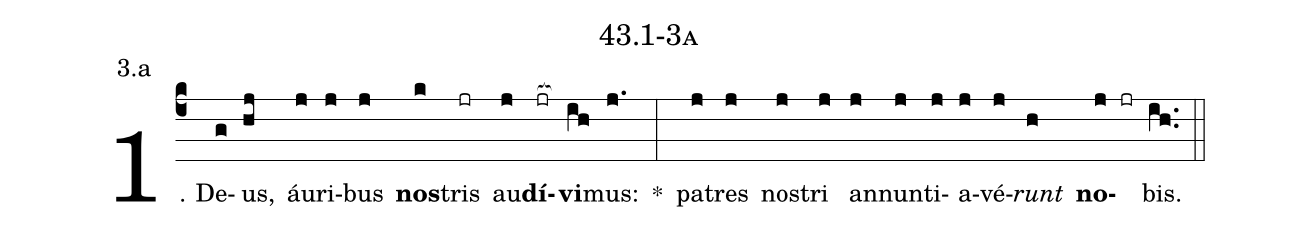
name: 43.1-3a;
annotation: 3.a;
%%
(c4)1. De(g)us,(hj) áu(j)ri(j)bus(j) <b>nos</b>(k)tris(jr) au(j)<b>dí</b>(jr[ocb:1{])<b>vi</b>(ih[ocb:0}])mus:(j.) *(:) pa(j)tres(j) nos(j)tri(j) an(j)nun(j)ti(j)a(j)vé(j)<i>runt</i>(h) <b>no</b>(j jr)bis.(ih..) (::)
